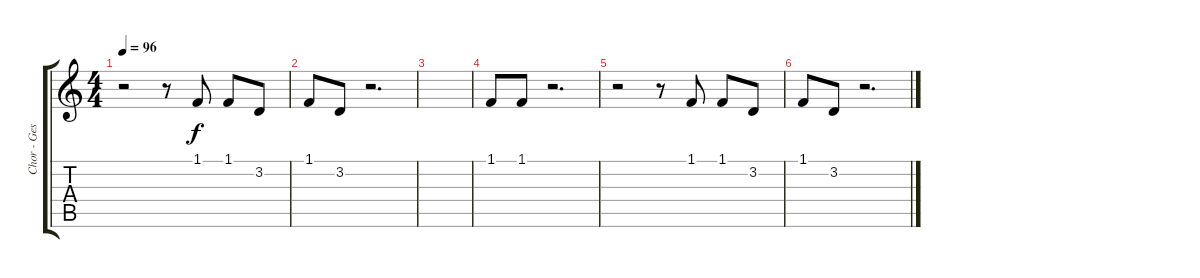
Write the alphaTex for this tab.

\track ("Chor - Gesang" "Chor - Ges") {instrument bassoon}
\staff {score tabs}
\tuning (E4 B3 G3 D3 A2 E2) {hide}
\ts (4 4)
\tempo 96
\clef g2
\ks c
r.2{dy f} r.8 1.1.8 1.1.8 3.2.8 |
1.1.8 3.2.8 r.2{d} |
|
1.1.8 1.1.8 r.2{d} |
r.2 r.8 1.1.8 1.1.8 3.2.8 |
1.1.8 3.2.8 r.2{d}
